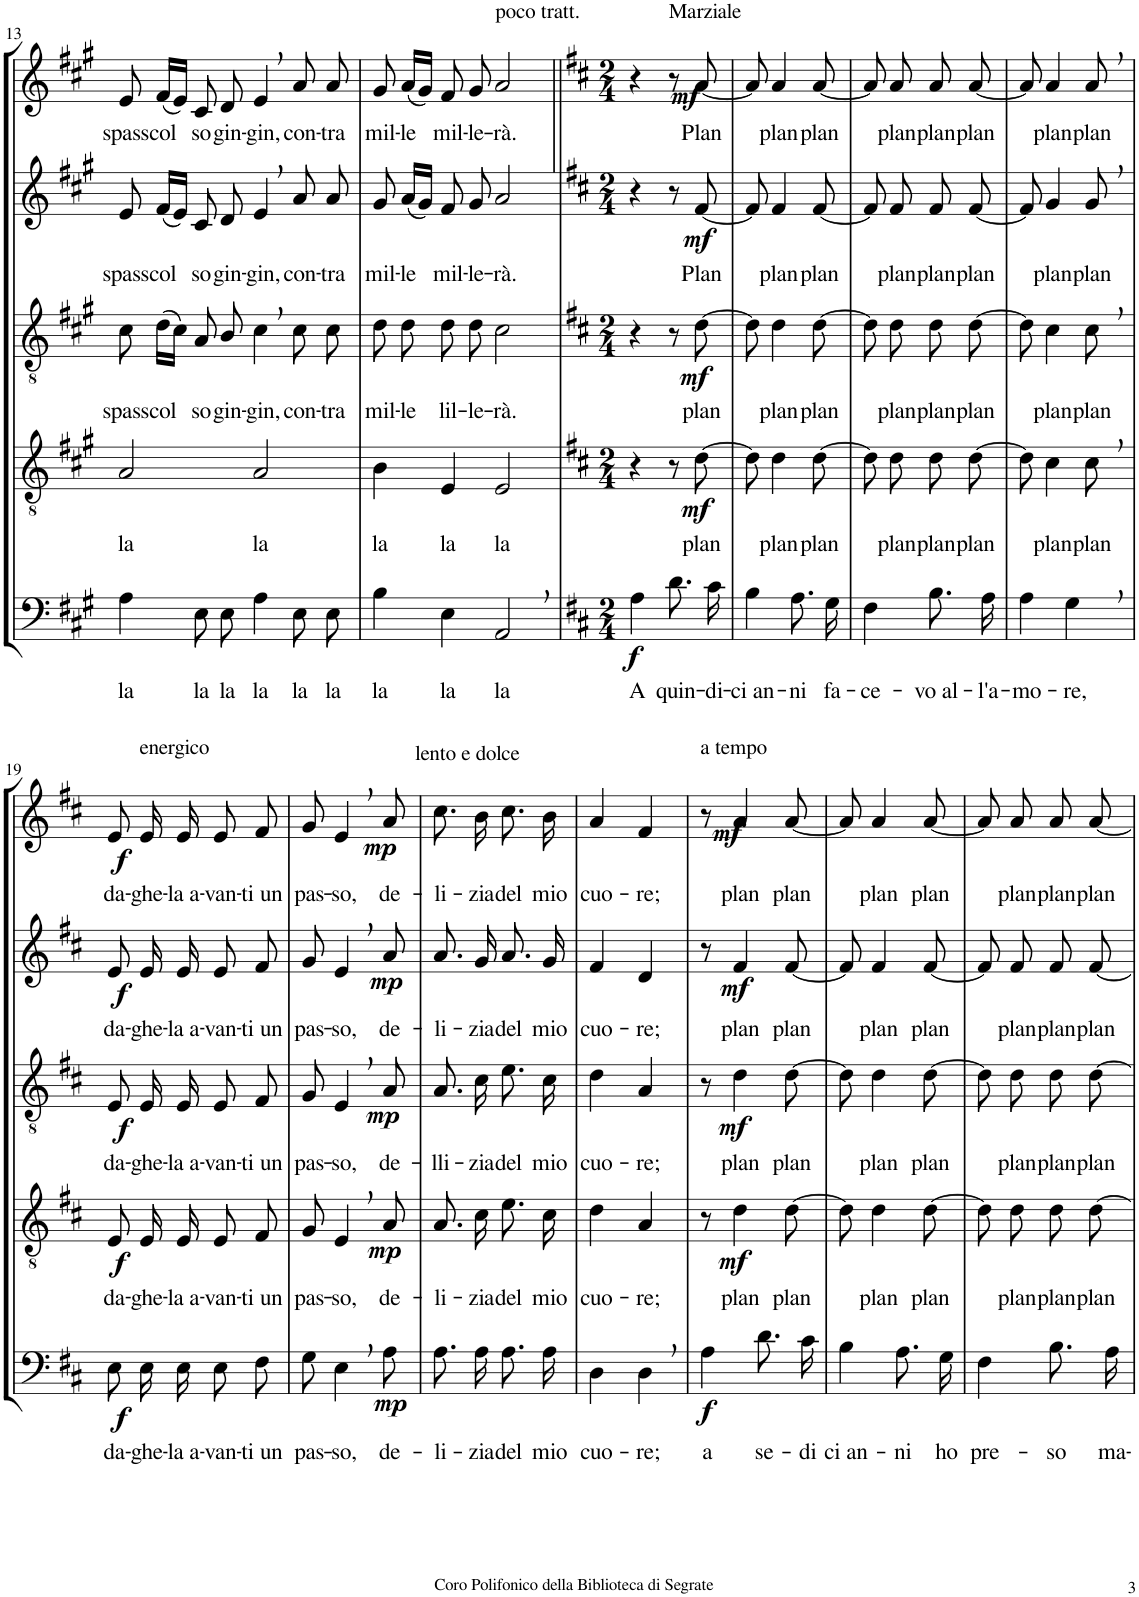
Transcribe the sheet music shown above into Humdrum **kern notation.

**kern	**text	**dynam	**kern	**text	**dynam	**kern	**text	**dynam	**kern	**text	**dynam	**kern	**text	**dynam
*part5	*part5	*part5	*part4	*part4	*part4	*part3	*part3	*part3	*part2	*part2	*part2	*part1	*part1	*part1
*staff5	*staff5	*staff5	*staff4	*staff4	*staff4	*staff3	*staff3	*staff3	*staff2	*staff2	*staff2	*staff1	*staff1	*staff1
*I"Bassi	*	*	*I"Tenori II	*	*	*I"Tenori I	*	*	*I"Contralti	*	*	*I"Soprani	*	*
!!LO:PB:g=z
*clefF4	*	*	*clefGv2	*	*	*clefGv2	*	*	*clefG2	*	*	*clefG2	*	*
*	*	*	*	*	*	*	*	*	*	*	*	*Trd1c2	*	*
*k[f#c#g#]	*	*	*k[f#c#g#]	*	*	*k[f#c#g#]	*	*	*k[f#c#g#]	*	*	*k[f#c#g#]	*	*
*A:	*	*	*A:	*	*	*A:	*	*	*A:	*	*	*A:	*	*
*M4/4	*	*	*M4/4	*	*	*M4/4	*	*	*M4/4	*	*	*M4/4	*	*
*met(c)	*	*	*met(c)	*	*	*met(c)	*	*	*met(c)	*	*	*met(c)	*	*
=13	=13	=13	=13	=13	=13	=13	=13	=13	=13	=13	=13	=13	=13	=13
!	!LO:LY:b	!	!	!LO:LY:b	!	!	!LO:LY:b	!	!	!LO:LY:b	!	!	!LO:LY:b	!
4A\	la	.	2A/	la	.	8c#\	spass	.	8e/	spass	.	8e/	spass	.
!	!	!	!	!	!	!	!LO:LY:b	!	!	!LO:LY:b	!	!	!LO:LY:b	!
.	.	.	.	.	.	(16d\LL	col	.	(16f#/LL	col	.	(16f#/LL	col	.
.	.	.	.	.	.	16c#\JJ)	.	.	16e/JJ)	.	.	16e/JJ)	.	.
!	!LO:LY:b	!	!	!	!	!	!LO:LY:b	!	!	!LO:LY:b	!	!	!LO:LY:b	!
8E\L	la	.	.	.	.	8A/	so	.	8c#/	so	.	8c#/	so	.
!	!LO:LY:b	!	!	!	!	!	!LO:LY:b	!	!	!LO:LY:b	!	!	!LO:LY:b	!
8E\J	la	.	.	.	.	8B/	gin-	.	8d/	gin-	.	8d/	gin-	.
!	!LO:LY:b	!	!	!LO:LY:b	!	!	!LO:LY:b	!	!	!LO:LY:b	!	!	!LO:LY:b	!
4A\	la	.	2A/	la	.	4c#,\	-gin,	.	4e,/	-gin,	.	4e,/	-gin,	.
!	!LO:LY:b	!	!	!	!	!	!LO:LY:b	!	!	!LO:LY:b	!	!	!LO:LY:b	!
8E\L	la	.	.	.	.	8c#\	con-	.	8a/	con-	.	8a/	con-	.
!	!LO:LY:b	!	!	!	!	!	!LO:LY:b	!	!	!LO:LY:b	!	!	!LO:LY:b	!
8E\J	la	.	.	.	.	8c#\	-tra	.	8a/	-tra	.	8a/	-tra	.
=14	=14	=14	=14	=14	=14	=14	=14	=14	=14	=14	=14	=14	=14	=14
!	!LO:LY:b	!	!	!LO:LY:b	!	!	!LO:LY:b	!	!	!LO:LY:b	!	!	!LO:LY:b	!
4B\	la	.	4B\	la	.	8d\	mil-	.	8g#/	mil-	.	8g#/	mil-	.
!	!	!	!	!	!	!	!LO:LY:b	!	!	!LO:LY:b	!	!	!LO:LY:b	!
.	.	.	.	.	.	8d\	-le	.	(16a/LL	-le	.	(16a/LL	-le	.
.	.	.	.	.	.	.	.	.	16g#/JJ)	.	.	16g#/JJ)	.	.
!	!LO:LY:b	!	!	!LO:LY:b	!	!	!LO:LY:b	!	!	!LO:LY:b	!	!	!LO:LY:b	!
4E\	la	.	4E/	la	.	8d\	lil-	.	8f#/	mil-	.	8f#/	mil-	.
!	!	!	!	!	!	!	!LO:LY:b	!	!	!LO:LY:b	!	!	!LO:LY:b	!
.	.	.	.	.	.	8d\	-le-	.	8g#/	-le-	.	8g#/	-le-	.
!	!	!	!	!	!	!	!	!	!	!	!	!LO:TX:a:t=poco tratt.	!	!
!	!LO:LY:b	!	!	!LO:LY:b	!	!	!LO:LY:b	!	!	!LO:LY:b	!	!	!LO:LY:b	!
2AA,/	la	.	2E/	la	.	2c#\	-rà.	.	2a/	-rà.	.	2a/	-rà.	.
=15||	=15||	=15||	=15||	=15||	=15||	=15||	=15||	=15||	=15||	=15||	=15||	=15||	=15||	=15||
*k[f#c#]	*	*	*k[f#c#]	*	*	*k[f#c#]	*	*	*k[f#c#]	*	*	*k[f#c#]	*	*
*D:	*	*	*D:	*	*	*D:	*	*	*D:	*	*	*D:	*	*
*M2/4	*	*	*M2/4	*	*	*M2/4	*	*	*M2/4	*	*	*M2/4	*	*
!	!LO:LY:b	!LO:DY:b	!	!	!	!	!	!	!	!	!	!	!	!
4A\	A	f	4r	.	.	4r	.	.	4r	.	.	4r	.	.
!	!	!	!	!	!	!	!	!	!	!	!	!LO:TX:a:t=Marziale	!	!
!	!LO:LY:b	!	!	!	!	!	!	!	!	!	!	!	!	!
8.d\L	quin-	.	8r	.	.	8r	.	.	8r	.	.	8r	.	.
!	!	!	!	!LO:LY:b	!LO:DY:b	!	!LO:LY:b	!LO:DY:b	!	!LO:LY:b	!LO:DY:b	!	!LO:LY:b	!LO:DY:b
.	.	.	[8d\	plan	mf	[8d\	plan	mf	[8f#/	Plan	mf	[8a/	Plan	mf
!	!LO:LY:b	!	!	!	!	!	!	!	!	!	!	!	!	!
16c#\Jk	-di-	.	.	.	.	.	.	.	.	.	.	.	.	.
=16	=16	=16	=16	=16	=16	=16	=16	=16	=16	=16	=16	=16	=16	=16
!	!LO:LY:b	!	!	!	!	!	!	!	!	!	!	!	!	!
4B\	-ci an-	.	8d\]	.	.	8d\]	.	.	8f#/]	.	.	8a/]	.	.
!	!	!	!	!LO:LY:b	!	!	!LO:LY:b	!	!	!LO:LY:b	!	!	!LO:LY:b	!
.	.	.	4d\	plan	.	4d\	plan	.	4f#/	plan	.	4a/	plan	.
!	!LO:LY:b	!	!	!	!	!	!	!	!	!	!	!	!	!
8.A\L	-ni	.	.	.	.	.	.	.	.	.	.	.	.	.
!	!	!	!	!LO:LY:b	!	!	!LO:LY:b	!	!	!LO:LY:b	!	!	!LO:LY:b	!
.	.	.	[8d\	plan	.	[8d\	plan	.	[8f#/	plan	.	[8a/	plan	.
!	!LO:LY:b	!	!	!	!	!	!	!	!	!	!	!	!	!
16G\Jk	fa-	.	.	.	.	.	.	.	.	.	.	.	.	.
=17	=17	=17	=17	=17	=17	=17	=17	=17	=17	=17	=17	=17	=17	=17
!	!LO:LY:b	!	!	!	!	!	!	!	!	!	!	!	!	!
4F#\	-ce-	.	8d\L]	.	.	8d\]	.	.	8f#/]	.	.	8a/]	.	.
!	!	!	!	!LO:LY:b	!	!	!LO:LY:b	!	!	!LO:LY:b	!	!	!LO:LY:b	!
.	.	.	8d\J	plan	.	8d\	plan	.	8f#/	plan	.	8a/	plan	.
!	!LO:LY:b	!	!	!LO:LY:b	!	!	!LO:LY:b	!	!	!LO:LY:b	!	!	!LO:LY:b	!
8.B\L	-vo al-	.	8d\L	plan	.	8d\	plan	.	8f#/	plan	.	8a/	plan	.
!	!	!	!	!LO:LY:b	!	!	!LO:LY:b	!	!	!LO:LY:b	!	!	!LO:LY:b	!
.	.	.	[8d\J	plan	.	[8d\	plan	.	[8f#/	plan	.	[8a/	plan	.
!	!LO:LY:b	!	!	!	!	!	!	!	!	!	!	!	!	!
16A\Jk	-l'a-	.	.	.	.	.	.	.	.	.	.	.	.	.
=18	=18	=18	=18	=18	=18	=18	=18	=18	=18	=18	=18	=18	=18	=18
!	!LO:LY:b	!	!	!	!	!	!	!	!	!	!	!	!	!
4A\	-mo-	.	8d\]	.	.	8d\]	.	.	8f#/]	.	.	8a/]	.	.
!	!	!	!	!LO:LY:b	!	!	!LO:LY:b	!	!	!LO:LY:b	!	!	!LO:LY:b	!
.	.	.	4c#\	plan	.	4c#\	plan	.	4g/	plan	.	4a/	plan	.
!	!LO:LY:b	!	!	!	!	!	!	!	!	!	!	!	!	!
4G,\	-re,	.	.	.	.	.	.	.	.	.	.	.	.	.
!	!	!	!	!LO:LY:b	!	!	!LO:LY:b	!	!	!LO:LY:b	!	!	!LO:LY:b	!
.	.	.	8c#,\	plan	.	8c#,\	plan	.	8g,/	plan	.	8a,/	plan	.
!!LO:LB:g=z
=19	=19	=19	=19	=19	=19	=19	=19	=19	=19	=19	=19	=19	=19	=19
!	!LO:LY:b	!LO:DY:b	!	!LO:LY:b	!LO:DY:b	!	!LO:LY:b	!LO:DY:b	!	!LO:LY:b	!LO:DY:b	!	!LO:LY:b	!LO:DY:b
8E\L	da-	f	8E/L	da-	f	8E/	da-	f	8e/	da-	f	8e/	da-	f
!	!	!	!	!	!	!	!	!	!	!	!	!LO:TX:a:t=energico	!	!
!	!LO:LY:b	!	!	!LO:LY:b	!	!	!LO:LY:b	!	!	!LO:LY:b	!	!	!LO:LY:b	!
16E\L	-ghe-	.	16E/L	-ghe-	.	16E/	-ghe-	.	16e/	-ghe-	.	16e/	-ghe-	.
!	!LO:LY:b	!	!	!LO:LY:b	!	!	!LO:LY:b	!	!	!LO:LY:b	!	!	!LO:LY:b	!
16E\JJ	-la a-	.	16E/JJ	-la a-	.	16E/	-la a-	.	16e/	-la a-	.	16e/	-la a-	.
!	!LO:LY:b	!	!	!LO:LY:b	!	!	!LO:LY:b	!	!	!LO:LY:b	!	!	!LO:LY:b	!
8E\L	-van-	.	8E/L	-van-	.	8E/	-van-	.	8e/	-van-	.	8e/	-van-	.
!	!LO:LY:b	!	!	!LO:LY:b	!	!	!LO:LY:b	!	!	!LO:LY:b	!	!	!LO:LY:b	!
8F#\J	-ti un	.	8F#/J	-ti un	.	8F#/	-ti un	.	8f#/	-ti un	.	8f#/	-ti un	.
=20	=20	=20	=20	=20	=20	=20	=20	=20	=20	=20	=20	=20	=20	=20
!	!LO:LY:b	!	!	!LO:LY:b	!	!	!LO:LY:b	!	!	!LO:LY:b	!	!	!LO:LY:b	!
8G\	pas-	.	8G/	pas-	.	8G/	pas-	.	8g/	pas-	.	8g/	pas-	.
!	!LO:LY:b	!	!	!LO:LY:b	!	!	!LO:LY:b	!	!	!LO:LY:b	!	!	!LO:LY:b	!
4E,\	-so,	.	4E,/	-so,	.	4E,/	-so,	.	4e,/	-so,	.	4e,/	-so,	.
!	!LO:LY:b	!LO:DY:b	!	!LO:LY:b	!LO:DY:b	!	!LO:LY:b	!LO:DY:b	!	!LO:LY:b	!LO:DY:b	!	!LO:LY:b	!LO:DY:b
8A\	de-	mp	8A/	de-	mp	8A/	de-	mp	8a/	de-	mp	8a/	de-	mp
!	!	!	!	!	!	!	!	!	!	!	!	!LO:TX:a:t=lento e dolce	!	!
=21	=21	=21	=21	=21	=21	=21	=21	=21	=21	=21	=21	=21	=21	=21
!	!LO:LY:b	!	!	!LO:LY:b	!	!	!LO:LY:b	!	!	!LO:LY:b	!	!	!LO:LY:b	!
8.A\L	-li-	.	8.A\L	-li-	.	8.A/	-lli-	.	8.a/	-li-	.	8.cc#\	-li-	.
!	!LO:LY:b	!	!	!LO:LY:b	!	!	!LO:LY:b	!	!	!LO:LY:b	!	!	!LO:LY:b	!
16A\Jk	-zia	.	16c#\Jk	-zia	.	16c#\	-zia	.	16g/	-zia	.	16b\	-zia	.
!	!LO:LY:b	!	!	!LO:LY:b	!	!	!LO:LY:b	!	!	!LO:LY:b	!	!	!LO:LY:b	!
8.A\L	del	.	8.e\L	del	.	8.e\	del	.	8.a/	del	.	8.cc#\	del	.
!	!LO:LY:b	!	!	!LO:LY:b	!	!	!LO:LY:b	!	!	!LO:LY:b	!	!	!LO:LY:b	!
16A\Jk	mio	.	16c#\Jk	mio	.	16c#\	mio	.	16g/	mio	.	16b\	mio	.
=22	=22	=22	=22	=22	=22	=22	=22	=22	=22	=22	=22	=22	=22	=22
!	!LO:LY:b	!	!	!LO:LY:b	!	!	!LO:LY:b	!	!	!LO:LY:b	!	!	!LO:LY:b	!
4D\	cuo-	.	4d\	cuo-	.	4d\	cuo-	.	4f#/	cuo-	.	4a/	cuo-	.
!	!LO:LY:b	!	!	!LO:LY:b	!	!	!LO:LY:b	!	!	!LO:LY:b	!	!	!LO:LY:b	!
4D,\	-re;	.	4A/	-re;	.	4A/	-re;	.	4d/	-re;	.	4f#/	-re;	.
=23	=23	=23	=23	=23	=23	=23	=23	=23	=23	=23	=23	=23	=23	=23
!	!	!	!	!	!	!	!	!	!	!	!	!LO:TX:a:t=a tempo	!	!
!	!LO:LY:b	!LO:DY:b	!	!	!	!	!	!	!	!	!	!	!	!
4A\	a	f	8r	.	.	8r	.	.	8r	.	.	8r	.	.
!	!	!	!	!LO:LY:b	!LO:DY:b	!	!LO:LY:b	!LO:DY:b	!	!LO:LY:b	!LO:DY:b	!	!LO:LY:b	!LO:DY:b
.	.	.	4d\	plan	mf	4d\	plan	mf	4f#/	plan	mf	4a/	plan	mf
!	!LO:LY:b	!	!	!	!	!	!	!	!	!	!	!	!	!
8.d\L	se-	.	.	.	.	.	.	.	.	.	.	.	.	.
!	!	!	!	!LO:LY:b	!	!	!LO:LY:b	!	!	!LO:LY:b	!	!	!LO:LY:b	!
.	.	.	[8d\	plan	.	[8d\	plan	.	[8f#/	plan	.	[8a/	plan	.
!	!LO:LY:b	!	!	!	!	!	!	!	!	!	!	!	!	!
16c#\Jk	-di	.	.	.	.	.	.	.	.	.	.	.	.	.
=24	=24	=24	=24	=24	=24	=24	=24	=24	=24	=24	=24	=24	=24	=24
!	!LO:LY:b	!	!	!	!	!	!	!	!	!	!	!	!	!
4B\	ci an-	.	8d\]	.	.	8d\]	.	.	8f#/]	.	.	8a/]	.	.
!	!	!	!	!LO:LY:b	!	!	!LO:LY:b	!	!	!LO:LY:b	!	!	!LO:LY:b	!
.	.	.	4d\	plan	.	4d\	plan	.	4f#/	plan	.	4a/	plan	.
!	!LO:LY:b	!	!	!	!	!	!	!	!	!	!	!	!	!
8.A\L	-ni	.	.	.	.	.	.	.	.	.	.	.	.	.
!	!	!	!	!LO:LY:b	!	!	!LO:LY:b	!	!	!LO:LY:b	!	!	!LO:LY:b	!
.	.	.	[8d\	plan	.	[8d\	plan	.	[8f#/	plan	.	[8a/	plan	.
!	!LO:LY:b	!	!	!	!	!	!	!	!	!	!	!	!	!
16G\Jk	ho	.	.	.	.	.	.	.	.	.	.	.	.	.
=25	=25	=25	=25	=25	=25	=25	=25	=25	=25	=25	=25	=25	=25	=25
!	!LO:LY:b	!	!	!	!	!	!	!	!	!	!	!	!	!
4F#\	pre-	.	8d\L]	.	.	8d\]	.	.	8f#/]	.	.	8a/]	.	.
!	!	!	!	!LO:LY:b	!	!	!LO:LY:b	!	!	!LO:LY:b	!	!	!LO:LY:b	!
.	.	.	8d\J	plan	.	8d\	plan	.	8f#/	plan	.	8a/	plan	.
!	!LO:LY:b	!	!	!LO:LY:b	!	!	!LO:LY:b	!	!	!LO:LY:b	!	!	!LO:LY:b	!
8.B\L	-so	.	8d\L	plan	.	8d\	plan	.	8f#/	plan	.	8a/	plan	.
!	!	!	!	!LO:LY:b	!	!	!LO:LY:b	!	!	!LO:LY:b	!	!	!LO:LY:b	!
.	.	.	[8d\J	plan	.	[8d\	plan	.	[8f#/	plan	.	[8a/	plan	.
!	!LO:LY:b	!	!	!	!	!	!	!	!	!	!	!	!	!
16A\Jk	ma-	.	.	.	.	.	.	.	.	.	.	.	.	.
=	=	=	=	=	=	=	=	=	=	=	=	=	=	=
*-	*-	*-	*-	*-	*-	*-	*-	*-	*-	*-	*-	*-	*-	*-
